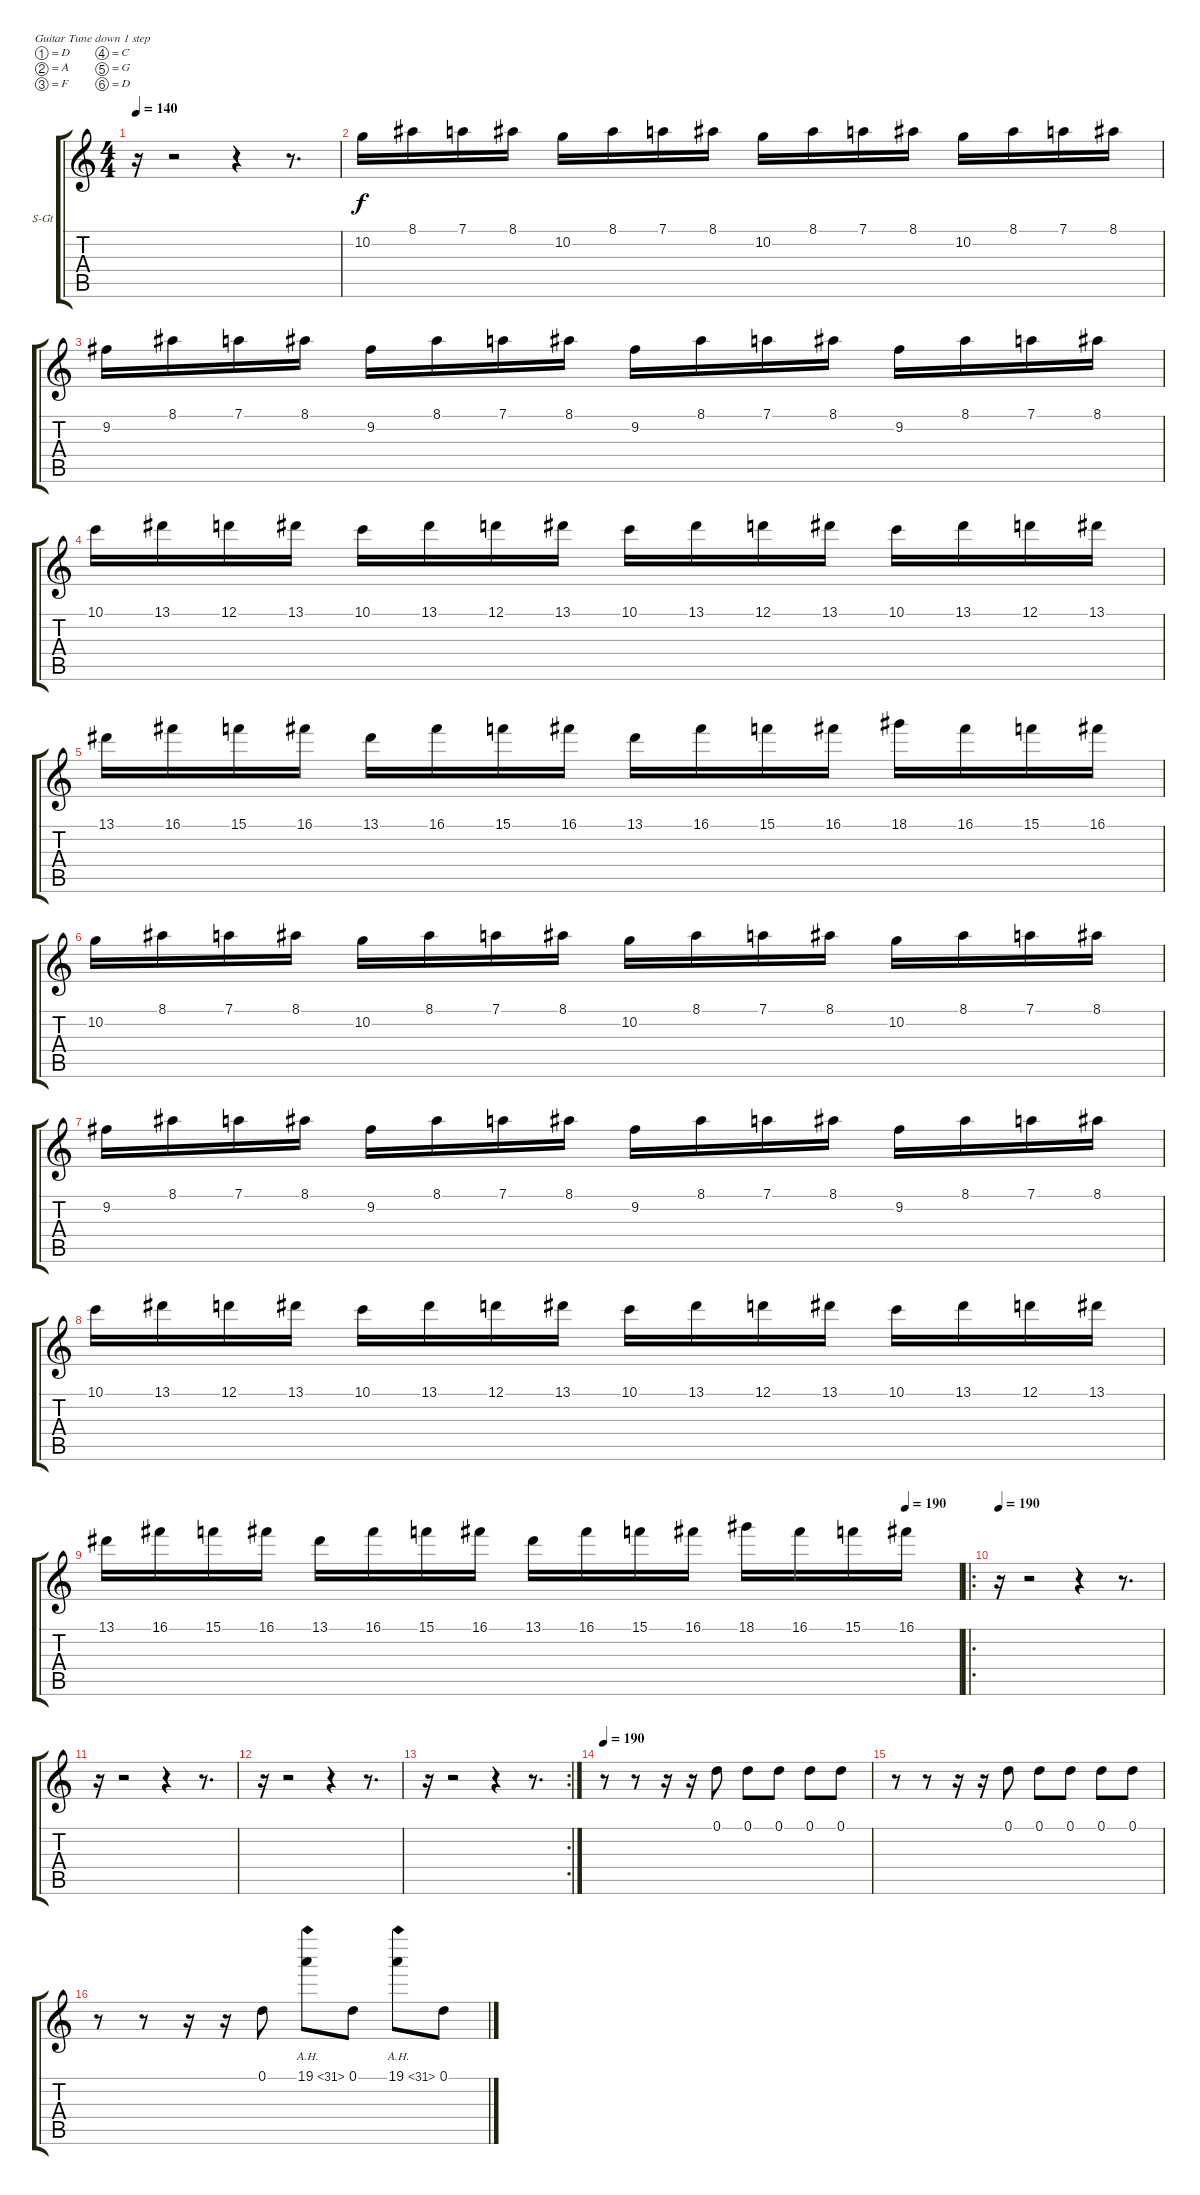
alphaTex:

\bracketExtendMode groupsimilarinstruments
\firstSystemTrackNameOrientation horizontal
\otherSystemsTrackNameOrientation horizontal
\track ("Martin - Keyboard1" "S-Gt") {instrument churchorgan}
\staff {score tabs}
\tuning (D4 A3 F3 C3 G2 D2)
\displaytranspose 12
\ts (4 4)
\tempo 140
\clef g2
\ks c
r.16{dy f} r.2 r.4 r.8{d} |
10.2.16 8.1.16 7.1.16 8.1.16 10.2.16 8.1.16 7.1.16 8.1.16 10.2.16 8.1.16 7.1.16 8.1.16 10.2.16 8.1.16 7.1.16 8.1.16 |
9.2.16 8.1.16 7.1.16 8.1.16 9.2.16 8.1.16 7.1.16 8.1.16 9.2.16 8.1.16 7.1.16 8.1.16 9.2.16 8.1.16 7.1.16 8.1.16 |
10.1.16 13.1.16 12.1.16 13.1.16 10.1.16 13.1.16 12.1.16 13.1.16 10.1.16 13.1.16 12.1.16 13.1.16 10.1.16 13.1.16 12.1.16 13.1.16 |
13.1.16 16.1.16 15.1.16 16.1.16 13.1.16 16.1.16 15.1.16 16.1.16 13.1.16 16.1.16 15.1.16 16.1.16 18.1.16 16.1.16 15.1.16 16.1.16 |
10.2.16 8.1.16 7.1.16 8.1.16 10.2.16 8.1.16 7.1.16 8.1.16 10.2.16 8.1.16 7.1.16 8.1.16 10.2.16 8.1.16 7.1.16 8.1.16 |
9.2.16 8.1.16 7.1.16 8.1.16 9.2.16 8.1.16 7.1.16 8.1.16 9.2.16 8.1.16 7.1.16 8.1.16 9.2.16 8.1.16 7.1.16 8.1.16 |
10.1.16 13.1.16 12.1.16 13.1.16 10.1.16 13.1.16 12.1.16 13.1.16 10.1.16 13.1.16 12.1.16 13.1.16 10.1.16 13.1.16 12.1.16 13.1.16 |
\tempo (190 0.9375)
13.1.16 16.1.16 15.1.16 16.1.16 13.1.16 16.1.16 15.1.16 16.1.16 13.1.16 16.1.16 15.1.16 16.1.16 18.1.16 16.1.16 15.1.16 16.1.16 |
\ro
\tempo 190
r.16 r.2 r.4 r.8{d} |
r.16 r.2 r.4 r.8{d} |
r.16 r.2 r.4 r.8{d} |
\rc 2
r.16 r.2 r.4 r.8{d} |
\tempo 190
r.8 r.8 r.16 r.16 0.1.8 0.1.8 0.1.8 0.1.8 0.1.8 |
r.8 r.8 r.16 r.16 0.1.8 0.1.8 0.1.8 0.1.8 0.1.8 |
r.8 r.8 r.16 r.16 0.1.8 19.1{ah 12}.8 0.1.8 19.1{ah 12}.8 0.1.8
